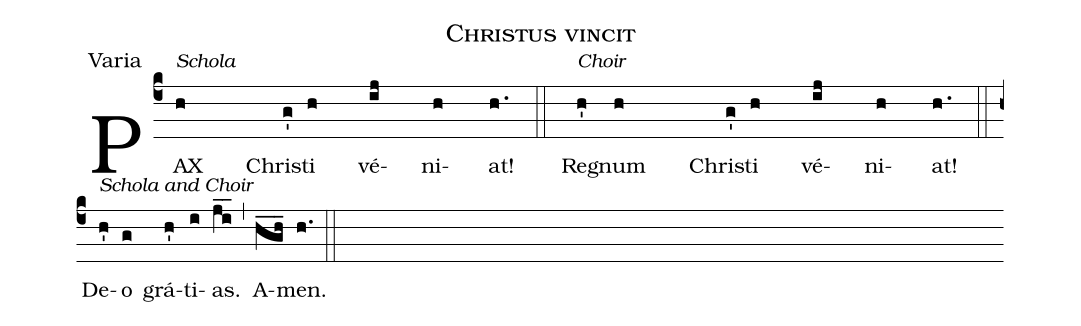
name:Christus vincit;
office-part:Varia;
%%
(c4) <alt>Schola</alt>PAX(h) Chri(g')sti(h) vé(ij)ni(h)at!(h.) (::) <alt>Choir</alt>Re(h')gnum(h) Chri(g')sti(h) vé(ij)ni(h)at!(h.) (::z) <alt>Schola and Choir</alt>De(h')o(g) grá(h')ti(i)as.(ji__) (,) A(hgh___)men.(h.) (::)
